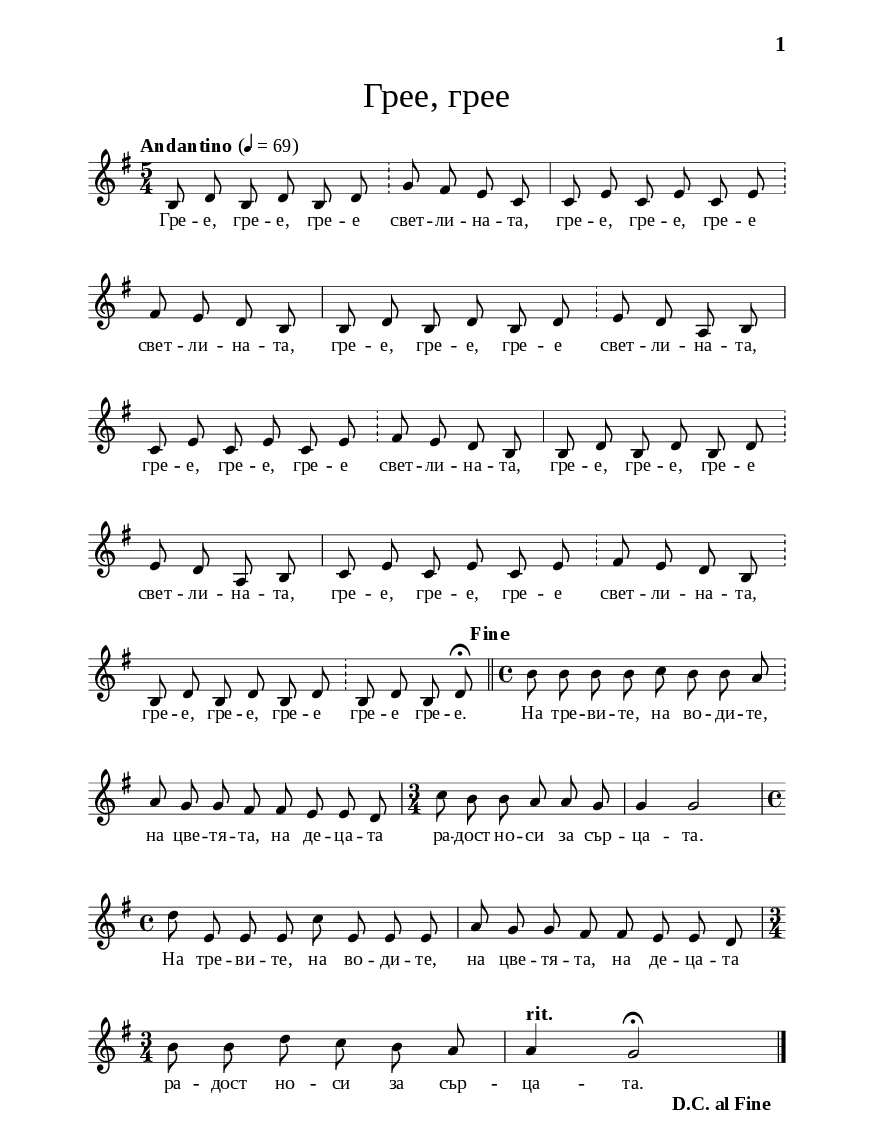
\version "2.24.3"

% include paper part and global functions
\include "include/globals.ily"

\bookpart {
  \label #'ref078
  \tocItem \markup "Грее, грее"
  \include "include/bookpart-paper.ily"
  \score {
    \include "include/score-layout.ily"

    \new Voice \relative c' {
      \clef treble
      \key g \major
      \time 5/4
      \tempoFunc "Andantino" 4 "69"

      \autoBeamOff
      b8 d b8 d b8 d  \bar "!" g fis e c | c e c e c e   \bar "!"  \break

      fis8 e d b | b d b d b d \bar "!"  e d a b | \break

      c e c e c e  \bar "!"  fis8 e8 d8 b8 | b8 d8 b8 d8 b d  \bar "!"  \break

      e8 d a b | c e c e c e \bar "!"  fis e d b  \bar "!"  \break

      b d b d b d  \bar "!" b d b \tempo "   Fine"  d \fermata  \bar "||" | \time 4/4 b'b b b c b b a   \bar "!"  \break

      a8 g g fis fis e e d | \time 3/4 c' b b a a g | g 4 g2 | \break

      \time 4/4 d'8 e, e e c' e, e e | a g g fis fis e e d | \break

      \time 3/4 b' b d c b a |\tempo "rit."  a4 g2 \fermata | \bar "|."


    }

    \addlyrics {
      Гре -- е, гре -- е, гре -- е свет -- ли -- на -- та,

      гре -- е, гре -- е, гре -- е свет -- ли -- на -- та,

      гре -- е, гре -- е, гре -- е свет -- ли -- на -- та,

      гре -- е, гре -- е, гре -- е свет -- ли -- на -- та,

      гре -- е, гре -- е, гре -- е свет -- ли -- на -- та,

      гре -- е, гре -- е, гре -- е свет -- ли -- на -- та,

      гре -- е, гре -- е, гре -- е гре -- е гре -- е.

      На тре --  ви -- те, на во -- ди -- те,

      на цве -- тя -- та, на де -- ца -- та

      ра -- дост но -- си за сър -- ца -- та.

      На тре -- ви -- те, на во -- ди -- те,

      на цве -- тя -- та, на де -- ца -- та

      ра -- дост но -- си за сър -- ца -- та.}

      \header {
        title = \titleFunc #'ref_desc_8 "Грее, грее" "Gree, gree"
      }

      \midi{}

    } % score

    \markup \dc-one "D.C. al Fine"

  } % bookpart
